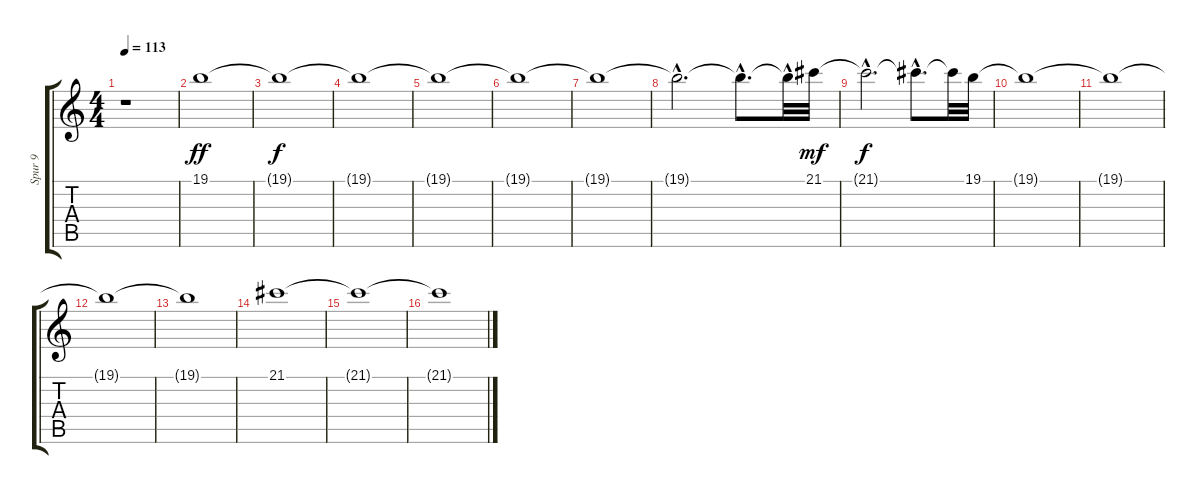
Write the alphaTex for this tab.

\track ("Spur 9" "Spur 9") {instrument stringensemble2}
\staff {score tabs}
\tuning (E4 B3 G3 D3 A2 E2) {hide}
\ts (4 4)
\tempo 113
\clef g2
\ks c
r.1{dy ff} |
19.1.1{volume 7} |
19.1{t}.1{dy f} |
19.1{t}.1 |
19.1{t}.1 |
19.1{t}.1 |
19.1{t}.1 |
19.1{hac t}.2{d} 19.1{hac t}.8{d} 19.1{hac t}.32 21.1.32{dy mf volume 6} |
21.1{hac t}.2{d dy f} 21.1{hac t}.8{d} 21.1{t}.32 19.1.32{volume 6} |
19.1{t}.1 |
19.1{t}.1 |
19.1{t}.1 |
19.1{t}.1 |
21.1.1{volume 7} |
21.1{t}.1 |
21.1{t}.1
